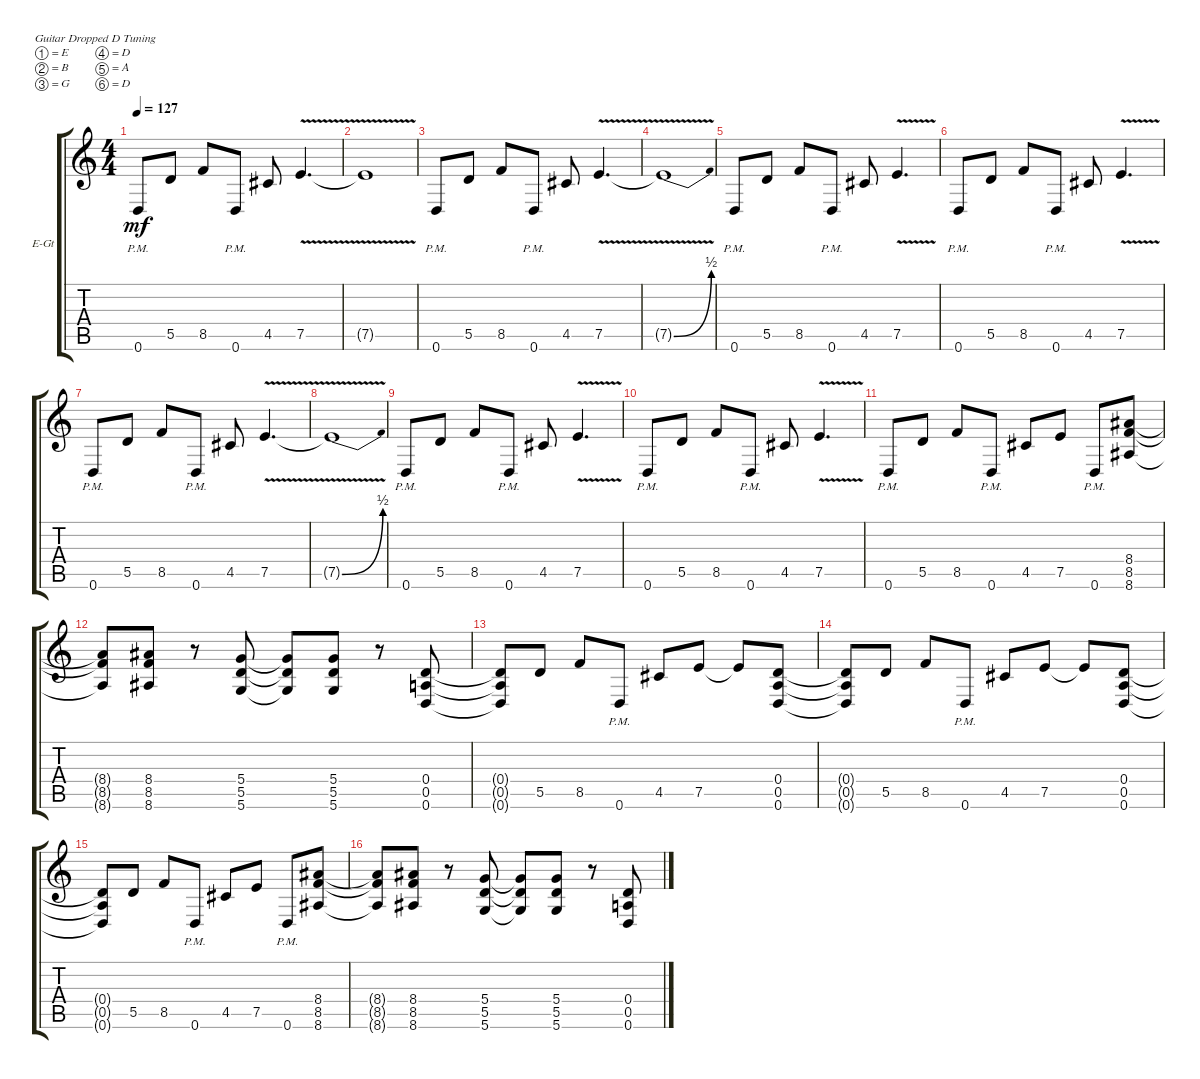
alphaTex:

\defaultSystemsLayout 4
\bracketExtendMode groupsimilarinstruments
\firstSystemTrackNameOrientation horizontal
\otherSystemsTrackNameOrientation horizontal
\track ("Rhythm Guitar (Right)" "E-Gt") {mute instrument distortionguitar}
\staff {score tabs}
\tuning (E4 B3 G3 D3 A2 D2)
\ts (4 4)
\tempo 127
\clef g2
\ks c
0.6{pm}.8{dy mf} 5.5.8 8.5.8 0.6{pm}.8 4.5.8 7.5{v}.4{d} |
7.5{v t}.1 |
0.6{pm}.8 5.5.8 8.5.8 0.6{pm}.8 4.5.8 7.5{v}.4{d} |
7.5{be (bend 0 0 22.2 2) v t}.1 |
0.6{pm}.8 5.5.8 8.5.8 0.6{pm}.8 4.5.8 7.5{v}.4{d} |
0.6{pm}.8 5.5.8 8.5.8 0.6{pm}.8 4.5.8 7.5{v}.4{d} |
0.6{pm}.8 5.5.8 8.5.8 0.6{pm}.8 4.5.8 7.5{v}.4{d} |
7.5{be (bend 0 0 22.2 2) v t}.1 |
0.6{pm}.8 5.5.8 8.5.8 0.6{pm}.8 4.5.8 7.5{v}.4{d} |
0.6{pm}.8 5.5.8 8.5.8 0.6{pm}.8 4.5.8 7.5{v}.4{d} |
0.6{pm}.8 5.5.8 8.5.8 0.6{pm}.8 4.5.8 7.5.8 0.6{pm}.8 (8.5 8.6 8.4).8 |
(8.6{t} 8.5{t} 8.4{t}).8 (8.5 8.6 8.4).8 r.8 (5.6 5.5 5.4).8 (5.5{t} 5.6{t} 5.4{t}).8 (5.5 5.6 5.4).8 r.8 (0.6 0.5 0.4).8 |
(0.5{t} 0.6{t} 0.4{t}).8 5.5.8 8.5.8 0.6{pm}.8 4.5.8 7.5.8 7.5{t}.8 (0.5 0.6 0.4).8 |
(0.6{t} 0.5{t} 0.4{t}).8 5.5.8 8.5.8 0.6{pm}.8 4.5.8 7.5.8 7.5{t}.8 (0.5 0.6 0.4).8 |
(0.6{t} 0.5{t} 0.4{t}).8 5.5.8 8.5.8 0.6{pm}.8 4.5.8 7.5.8 0.6{pm}.8 (8.5 8.6 8.4).8 |
(8.6{t} 8.5{t} 8.4{t}).8 (8.5 8.6 8.4).8 r.8 (5.6 5.5 5.4).8 (5.5{t} 5.6{t} 5.4{t}).8 (5.5 5.6 5.4).8 r.8 (0.6 0.5 0.4).8
